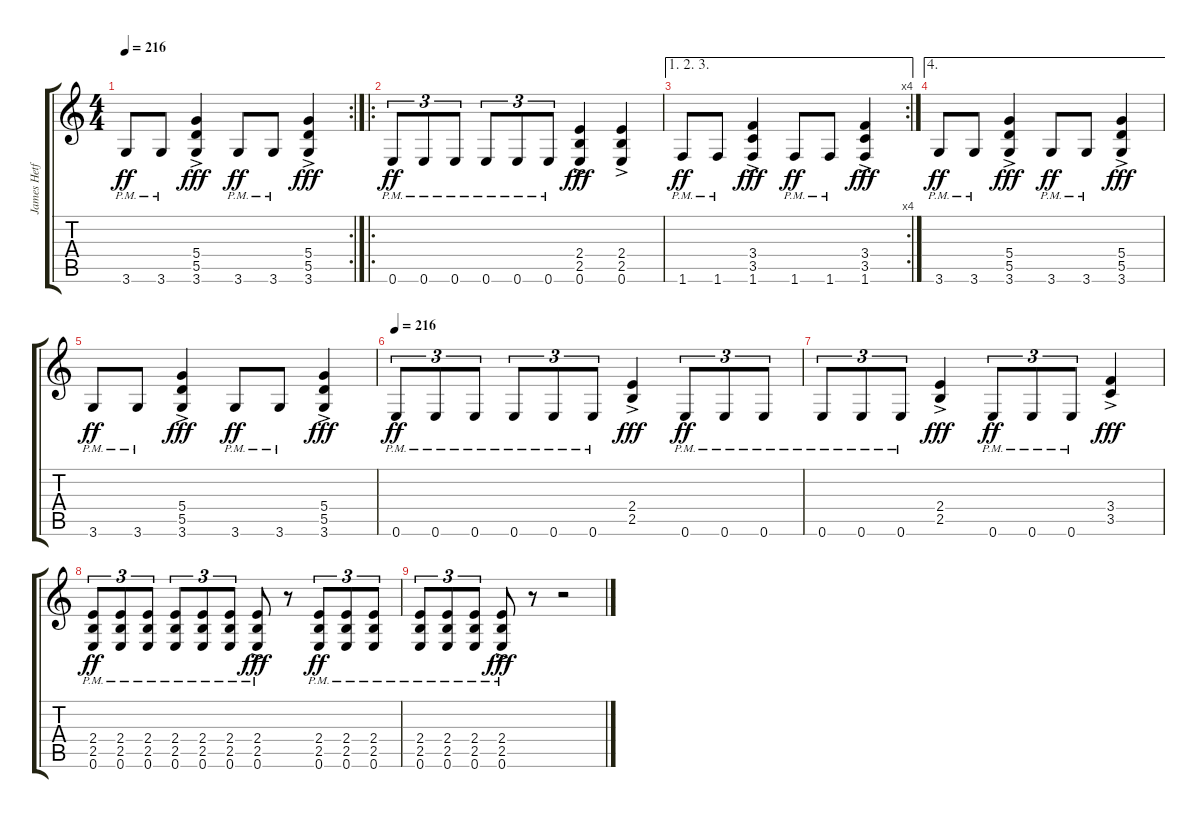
\track ("James Hetfield" "James Hetf") {instrument acousticguitarsteel}
\staff {score tabs}
\tuning (E4 B3 G3 D3 A2 E2) {hide}
\rc 2
\ts (4 4)
\tempo 216
\clef g2
\ks c
3.6{pm}.8{dy ff} 3.6{pm}.8 (5.4{ac} 5.5{ac} 3.6{ac}).4{dy fff} 3.6{pm}.8{dy ff} 3.6{pm}.8 (5.4{ac} 5.5{ac} 3.6{ac}).4{dy fff} |
\ro
0.6{pm}.8{tu (3 2) dy ff} 0.6{pm}.8{tu (3 2)} 0.6{pm}.8{tu (3 2)} 0.6{pm}.8{tu (3 2)} 0.6{pm}.8{tu (3 2)} 0.6{pm}.8{tu (3 2)} (2.4{ac} 2.5{ac} 0.6{ac}).4{dy fff} (2.4{ac} 2.5{ac} 0.6{ac}).4 |
\ae (1 2 3)
\rc 4
1.6{pm}.8{dy ff} 1.6{pm}.8 (3.4{ac} 3.5{ac} 1.6{ac}).4{dy fff} 1.6{pm}.8{dy ff} 1.6{pm}.8 (3.4{ac} 3.5{ac} 1.6{ac}).4{dy fff} |
\ae 4
3.6{pm}.8{dy ff} 3.6{pm}.8 (5.4{ac} 5.5{ac} 3.6{ac}).4{dy fff} 3.6{pm}.8{dy ff} 3.6{pm}.8 (5.4{ac} 5.5{ac} 3.6{ac}).4{dy fff} |
3.6{pm}.8{dy ff} 3.6{pm}.8 (5.4{ac} 5.5{ac} 3.6{ac}).4{dy fff} 3.6{pm}.8{dy ff} 3.6{pm}.8 (5.4{ac} 5.5{ac} 3.6{ac}).4{dy fff} |
\tempo 216
0.6{pm}.8{tu (3 2) dy ff} 0.6{pm}.8{tu (3 2)} 0.6{pm}.8{tu (3 2)} 0.6{pm}.8{tu (3 2)} 0.6{pm}.8{tu (3 2)} 0.6{pm}.8{tu (3 2)} (2.4{ac} 2.5{ac}).4{dy fff} 0.6{pm}.8{tu (3 2) dy ff} 0.6{pm}.8{tu (3 2)} 0.6{pm}.8{tu (3 2)} |
0.6{pm}.8{tu (3 2)} 0.6{pm}.8{tu (3 2)} 0.6{pm}.8{tu (3 2)} (2.4{ac} 2.5{ac}).4{dy fff} 0.6{pm}.8{tu (3 2) dy ff} 0.6{pm}.8{tu (3 2)} 0.6{pm}.8{tu (3 2)} (3.4{ac} 3.5{ac}).4{dy fff} |
(2.4{pm} 2.5{pm} 0.6{pm}).8{tu (3 2) dy ff} (2.4{pm} 2.5{pm} 0.6{pm}).8{tu (3 2)} (2.4{pm} 2.5{pm} 0.6{pm}).8{tu (3 2)} (2.4{pm} 2.5{pm} 0.6{pm}).8{tu (3 2)} (2.4{pm} 2.5{pm} 0.6{pm}).8{tu (3 2)} (2.4{pm} 2.5{pm} 0.6{pm}).8{tu (3 2)} (2.4{ac pm} 2.5{ac pm} 0.6{ac pm}).8{dy fff} r.8 (2.4{pm} 2.5{pm} 0.6{pm}).8{tu (3 2) dy ff} (2.4{pm} 2.5{pm} 0.6{pm}).8{tu (3 2)} (2.4{pm} 2.5{pm} 0.6{pm}).8{tu (3 2)} |
(2.4{pm} 2.5{pm} 0.6{pm}).8{tu (3 2)} (2.4{pm} 2.5{pm} 0.6{pm}).8{tu (3 2)} (2.4{pm} 2.5{pm} 0.6{pm}).8{tu (3 2)} (2.4{ac pm} 2.5{ac pm} 0.6{ac pm}).8{dy fff} r.8 r.2
